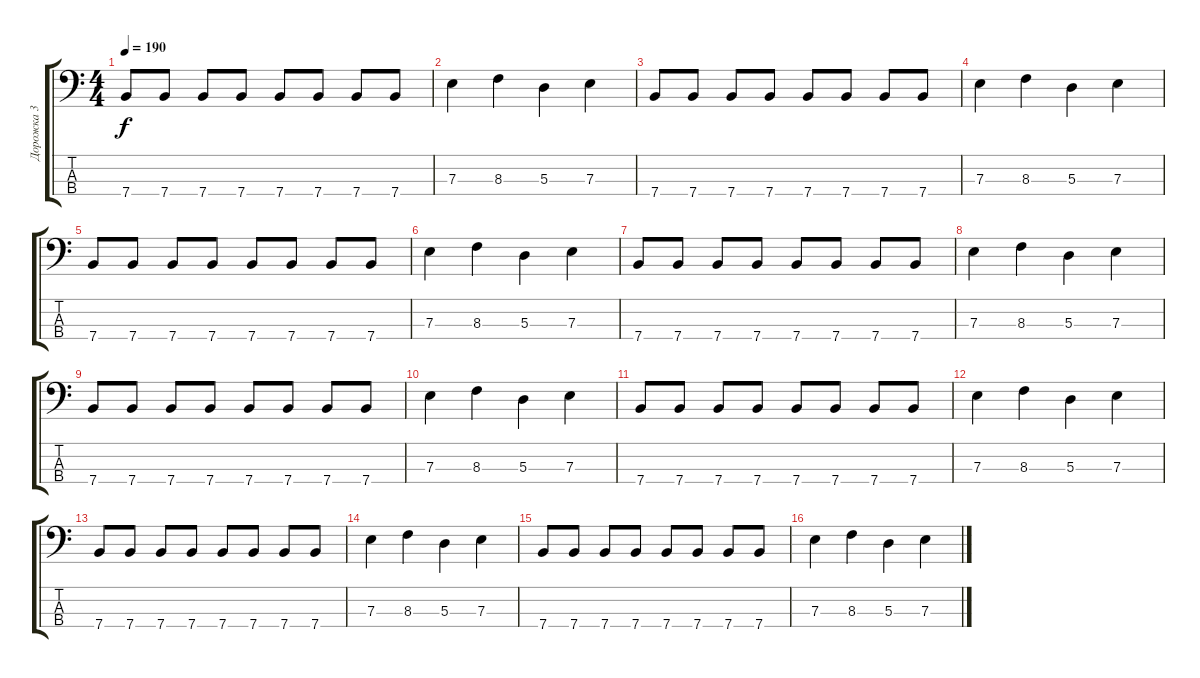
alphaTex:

\track ("Дорожка 3" "Дорожка 3") {instrument electricbasspick}
\staff {score tabs}
\tuning (G2 D2 A1 E1) {hide}
\ts (4 4)
\tempo 190
\clef f4
\ks c
7.4.8{dy f} 7.4.8 7.4.8 7.4.8 7.4.8 7.4.8 7.4.8 7.4.8 |
7.3.4 8.3.4 5.3.4 7.3.4 |
7.4.8 7.4.8 7.4.8 7.4.8 7.4.8 7.4.8 7.4.8 7.4.8 |
7.3.4 8.3.4 5.3.4 7.3.4 |
7.4.8 7.4.8 7.4.8 7.4.8 7.4.8 7.4.8 7.4.8 7.4.8 |
7.3.4 8.3.4 5.3.4 7.3.4 |
7.4.8 7.4.8 7.4.8 7.4.8 7.4.8 7.4.8 7.4.8 7.4.8 |
7.3.4 8.3.4 5.3.4 7.3.4 |
7.4.8 7.4.8 7.4.8 7.4.8 7.4.8 7.4.8 7.4.8 7.4.8 |
7.3.4 8.3.4 5.3.4 7.3.4 |
7.4.8 7.4.8 7.4.8 7.4.8 7.4.8 7.4.8 7.4.8 7.4.8 |
7.3.4 8.3.4 5.3.4 7.3.4 |
7.4.8 7.4.8 7.4.8 7.4.8 7.4.8 7.4.8 7.4.8 7.4.8 |
7.3.4 8.3.4 5.3.4 7.3.4 |
7.4.8 7.4.8 7.4.8 7.4.8 7.4.8 7.4.8 7.4.8 7.4.8 |
7.3.4 8.3.4 5.3.4 7.3.4
